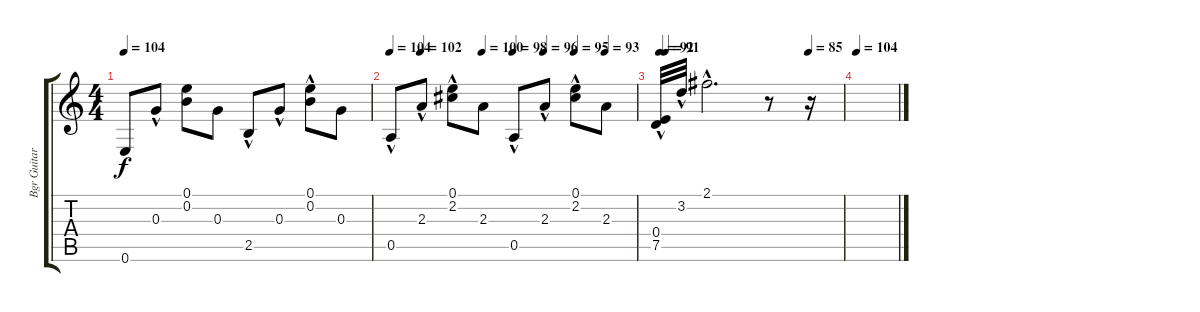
\track ("Bgr Guitar" "Bgr Guitar") {instrument acousticguitarnylon}
\staff {score tabs}
\tuning (E4 B3 G3 D3 A2 E2) {hide}
\ts (4 4)
\tempo 104
\clef g2
\ks c
0.6.8{dy f} 0.3{hac}.8 (0.1 0.2).8 0.3.8 2.5{hac}.8 0.3{hac}.8 (0.1{hac} 0.2{hac}).8 0.3.8 |
\tempo 104
\tempo (102 0.125)
\tempo (100 0.375)
\tempo (98 0.5)
\tempo (96 0.625)
\tempo (95 0.75)
\tempo (93 0.875)
0.5{hac}.8 2.3{hac}.8 (0.1{hac} 2.2{hac}).8 2.3.8 0.5{hac}.8 2.3{hac}.8 (0.1{hac} 2.2{hac}).8 2.3.8 |
\tempo 92
\tempo (91 0.03125)
\tempo (85 0.8125)
(0.4{hac} 7.5{hac}).32 3.2{hac}.32 2.1{hac}.2{d} r.8 r.16 |
\tempo 104
